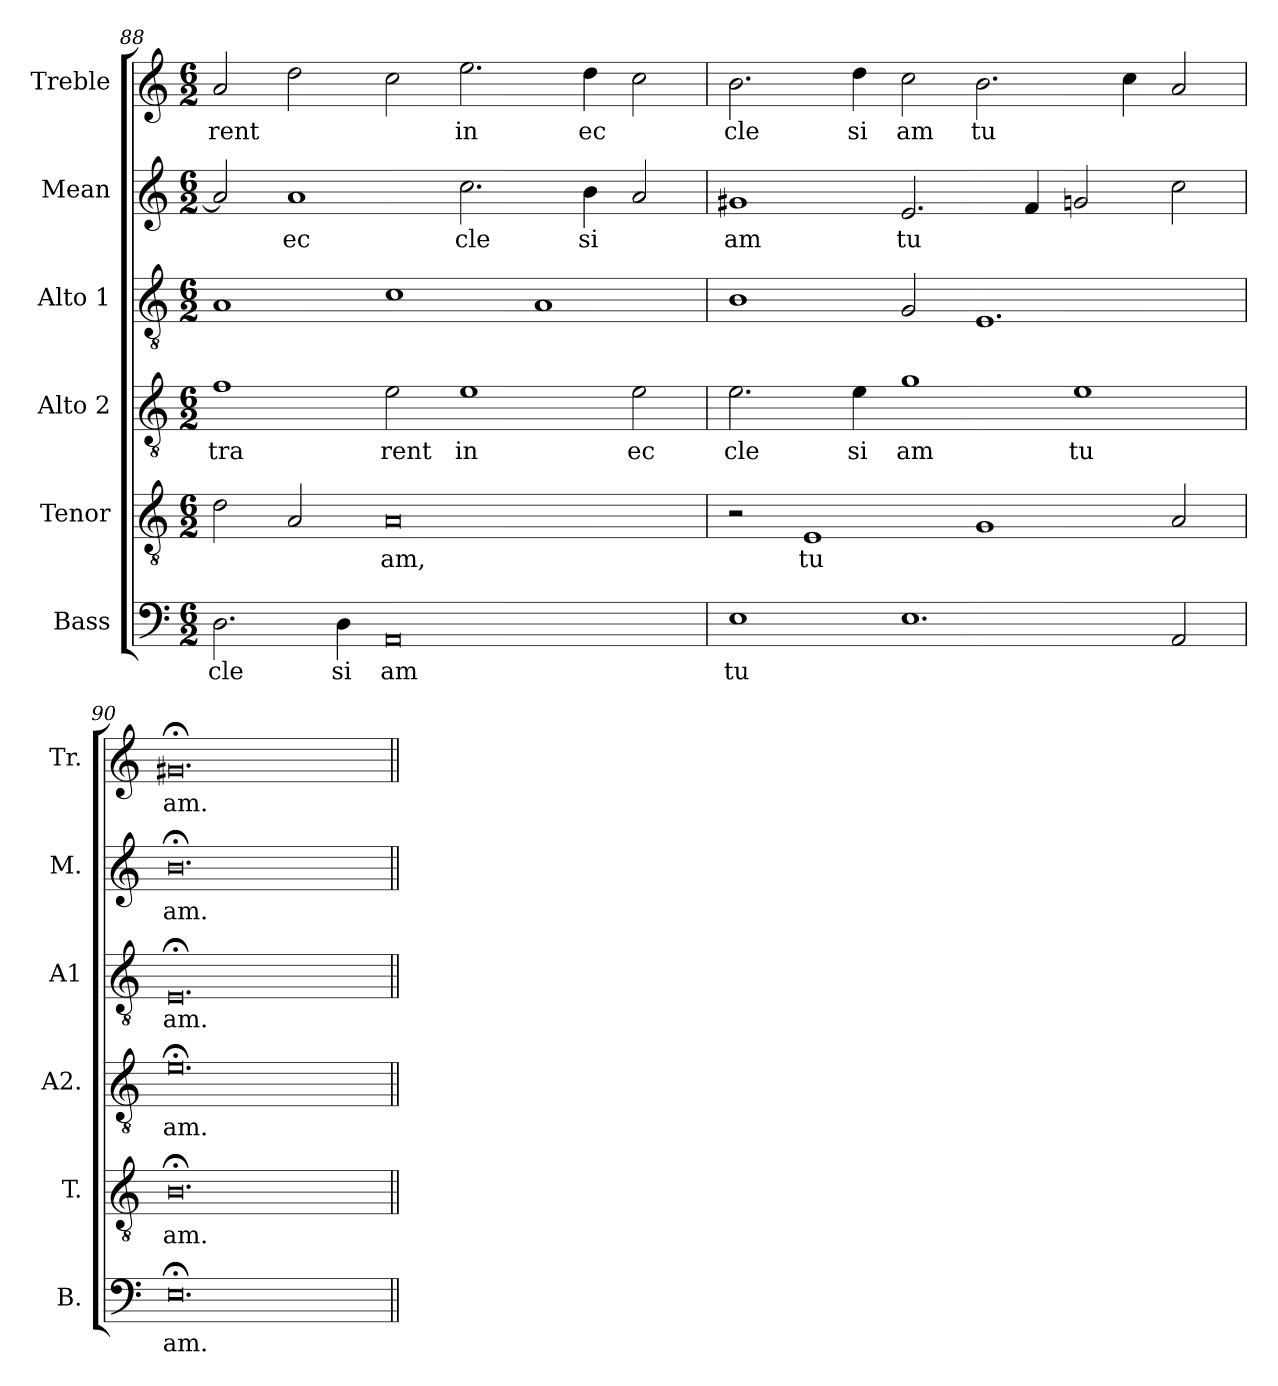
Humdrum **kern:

**kern	**text	**kern	**text	**kern	**text	**kern	**text	**kern	**text	**kern	**text
*part6	*part6	*part5	*part5	*part4	*part4	*part3	*part3	*part2	*part2	*part1	*part1
*staff6	*staff6	*staff5	*staff5	*staff4	*staff4	*staff3	*staff3	*staff2	*staff2	*staff1	*staff1
*I"Bass	*	*I"Tenor	*	*I"Alto 2	*	*I"Alto 1	*	*I"Mean	*	*I"Treble	*
*I'B.	*	*I'T.	*	*I'A2.	*	*I'A1	*	*I'M.	*	*I'Tr.	*
*clefF4	*	*clefGv2	*	*clefGv2	*	*clefGv2	*	*clefG2	*	*clefG2	*
*	*	*ITrd7c12	*	*ITrd7c12	*	*ITrd7c12	*	*	*	*	*
*k[]	*	*k[]	*	*k[]	*	*k[]	*	*k[]	*	*k[]	*
*C:	*	*C:	*	*C:	*	*C:	*	*C:	*	*C:	*
*M6/2	*	*M6/2	*	*M6/2	*	*M6/2	*	*M6/2	*	*M6/2	*
=88	=88	=88	=88	=88	=88	=88	=88	=88	=88	=88	=88
!	!LO:LY:b:color=#000000	!	!	!	!	!	!	!	!	!	!
!	!	!	!	!	!LO:LY:b:color=#000000	!	!	!	!	!	!
!	!	!	!	!	!	!	!	!	!	!	!LO:LY:b:color=#000000
2.Di\	cle	2Di\	.	1Fi	tra	1AAi	.	2ai/]	.	2ai/	rent
!	!	!	!	!	!	!	!	!	!LO:LY:b:color=#000000	!	!
.	.	2AAi/	.	.	.	.	.	1ai	ec	2ddi\	.
!	!LO:LY:b:color=#000000	!	!	!	!	!	!	!	!	!	!
4Di\	si	.	.	.	.	.	.	.	.	.	.
!	!LO:LY:b:color=#000000	!	!	!	!	!	!	!	!	!	!
!	!	!	!LO:LY:b:color=#000000	!	!	!	!	!	!	!	!
!	!	!	!	!	!LO:LY:b:color=#000000	!	!	!	!	!	!
0AAi	am	0AAi	am,	2Ei\	rent	1Ci	.	.	.	2cci\	.
!	!	!	!	!	!LO:LY:b:color=#000000	!	!	!	!	!	!
!	!	!	!	!	!	!	!	!	!LO:LY:b:color=#000000	!	!
!	!	!	!	!	!	!	!	!	!	!	!LO:LY:b:color=#000000
.	.	.	.	1Ei	in	.	.	2.cci\	cle	2.eei\	in
.	.	.	.	.	.	1AAi	.	.	.	.	.
!	!	!	!	!	!	!	!	!	!LO:LY:b:color=#000000	!	!
!	!	!	!	!	!	!	!	!	!	!	!LO:LY:b:color=#000000
.	.	.	.	.	.	.	.	4bi\	si	4ddi\	ec
!	!	!	!	!	!LO:LY:b:color=#000000	!	!	!	!	!	!
.	.	.	.	2Ei\	ec	.	.	2ai/	.	2cci\	.
=89	=89	=89	=89	=89	=89	=89	=89	=89	=89	=89	=89
!	!LO:LY:b:color=#000000	!	!	!	!	!	!	!	!	!	!
!	!	!	!	!	!LO:LY:b:color=#000000	!	!	!	!	!	!
!	!	!	!	!	!	!	!	!	!LO:LY:b:color=#000000	!	!
!	!	!	!	!	!	!	!	!	!	!	!LO:LY:b:color=#000000
1Ei	tu	2r	.	2.Ei\	cle	1BBi	.	1g#Xi	am	2.bi\	cle
!	!	!	!LO:LY:b:color=#000000	!	!	!	!	!	!	!	!
.	.	1EEi	tu	.	.	.	.	.	.	.	.
!	!	!	!	!	!LO:LY:b:color=#000000	!	!	!	!	!	!
!	!	!	!	!	!	!	!	!	!	!	!LO:LY:b:color=#000000
.	.	.	.	4Ei\	si	.	.	.	.	4ddi\	si
!	!	!	!	!	!LO:LY:b:color=#000000	!	!	!	!	!	!
!	!	!	!	!	!	!	!	!	!LO:LY:b:color=#000000	!	!
!	!	!	!	!	!	!	!	!	!	!	!LO:LY:b:color=#000000
1.Ei	.	.	.	1Gi	am	2GGi/	.	2.ei/	tu	2cci\	am
!	!	!	!	!	!	!	!	!	!	!	!LO:LY:b:color=#000000
.	.	1GGi	.	.	.	1.EEi	.	.	.	2.bi\	tu
.	.	.	.	.	.	.	.	4fi/	.	.	.
!	!	!	!	!	!LO:LY:b:color=#000000	!	!	!	!	!	!
.	.	.	.	1Ei	tu	.	.	2gni/	.	.	.
.	.	.	.	.	.	.	.	.	.	4cci\	.
2AAi/	.	2AAi/	.	.	.	.	.	2cci\	.	2ai/	.
!!LO:LB:g=z
=90	=90	=90	=90	=90	=90	=90	=90	=90	=90	=90	=90
!	!LO:LY:b:color=#000000	!	!	!	!	!	!	!	!	!	!
!	!	!	!LO:LY:b:color=#000000	!	!	!	!	!	!	!	!
!	!	!	!	!	!LO:LY:b:color=#000000	!	!	!	!	!	!
!	!	!	!	!	!	!	!LO:LY:b:color=#000000	!	!	!	!
!	!	!	!	!	!	!	!	!	!LO:LY:b:color=#000000	!	!
!	!	!	!	!	!	!	!	!	!	!	!LO:LY:b:color=#000000
0.E;i	am.	0.BB;i	am.	0.E;i	am.	0.EE;i	am.	0.b;i	am.	0.g#X;i	am.
=||	=||	=||	=||	=||	=||	=||	=||	=||	=||	=||	=||
*-	*-	*-	*-	*-	*-	*-	*-	*-	*-	*-	*-
